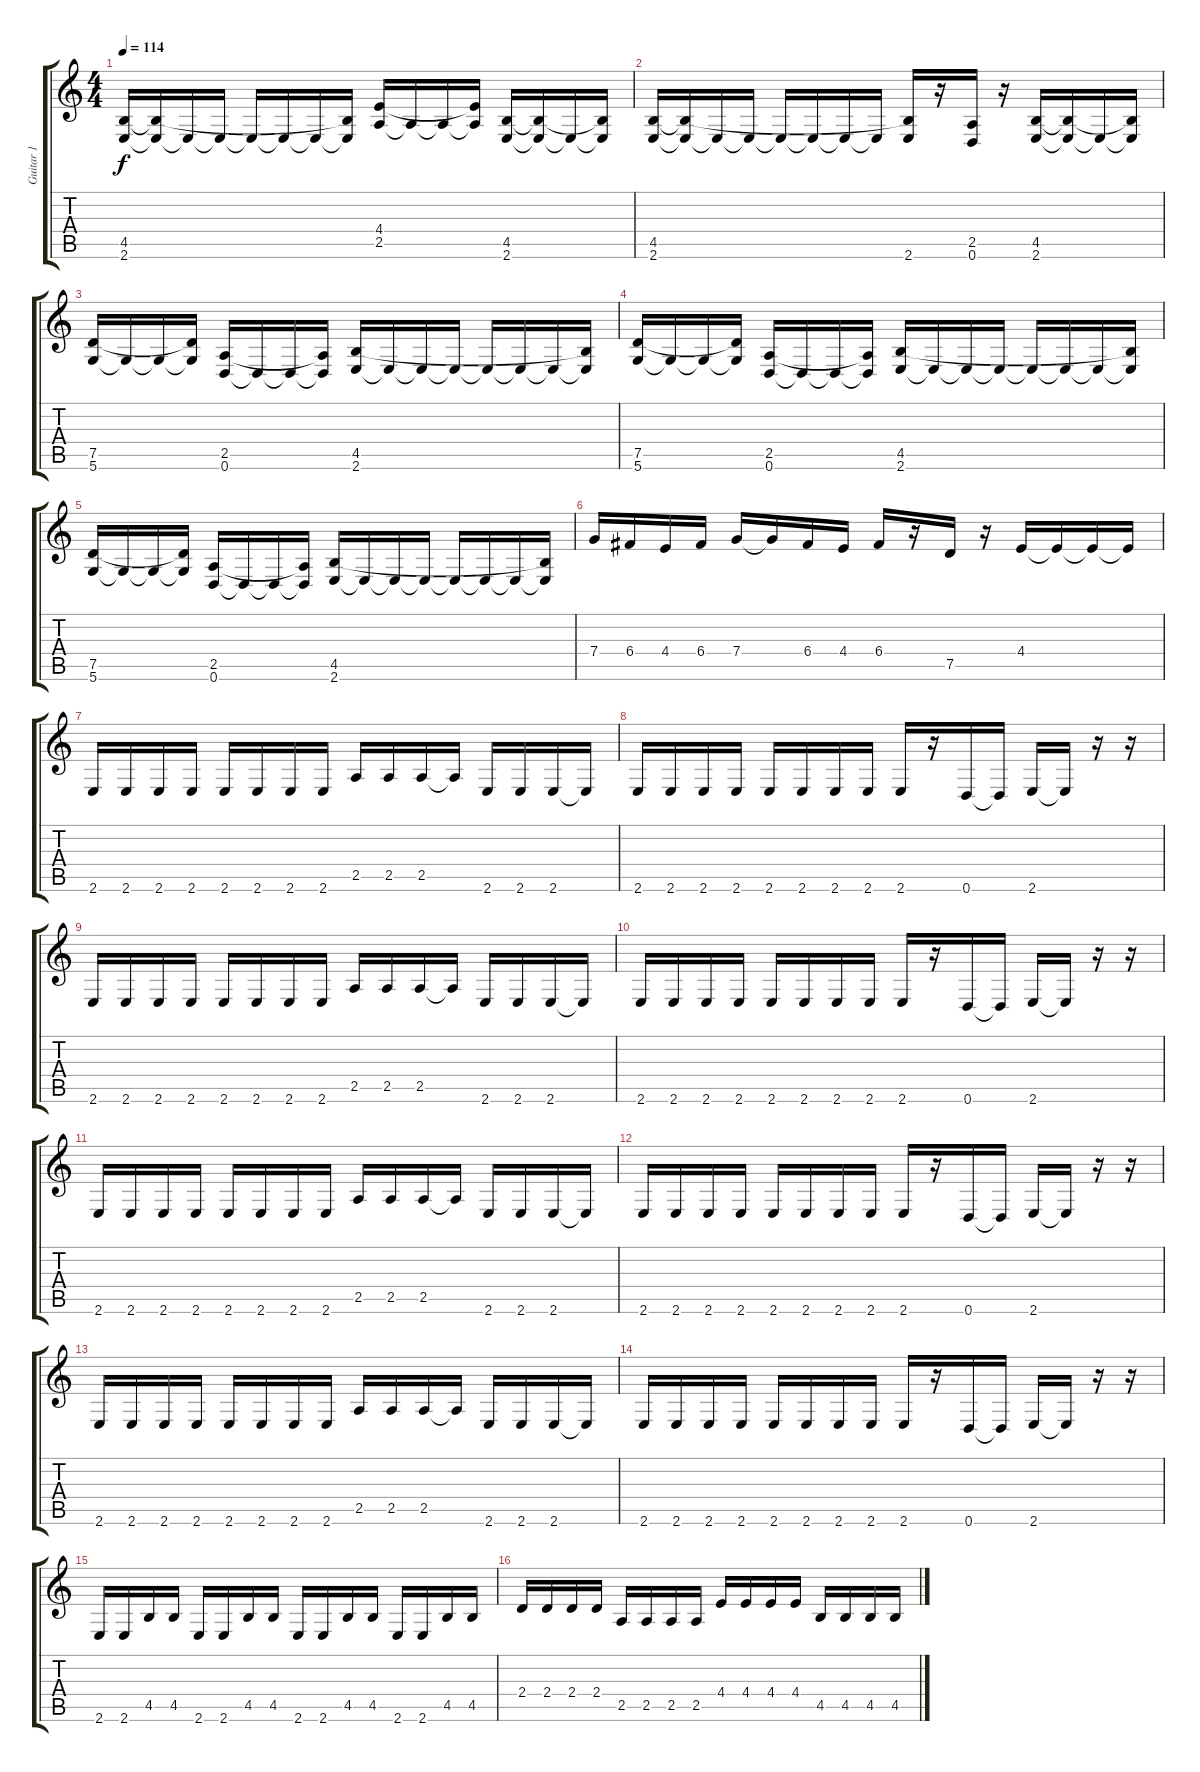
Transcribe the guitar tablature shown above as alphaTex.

\track ("Guitar 1" "Guitar 1") {instrument distortionguitar}
\staff {score tabs}
\tuning (D4 A3 F3 C3 G2 D2) {hide}
\ts (4 4)
\tempo 114
\clef g2
\ks c
(4.5 2.6).16{dy f} (4.5{t} 2.6{t}).16 2.6{t}.16 2.6{t}.16 2.6{t}.16 2.6{t}.16 2.6{t}.16 (4.5{t} 2.6{t}).16 (4.4 2.5).16 2.5{t}.16 2.5{t}.16 (4.4{t} 2.5{t}).16 (4.5 2.6).16 (4.5{t} 2.6{t}).16 2.6{t}.16 (4.5{t} 2.6{t}).16 |
(4.5 2.6).16 (4.5{t} 2.6{t}).16 2.6{t}.16 2.6{t}.16 2.6{t}.16 2.6{t}.16 2.6{t}.16 2.6{t}.16 (4.5{t} 2.6).16 r.16 (2.5 0.6).16 r.16 (4.5 2.6).16 (4.5{t} 2.6{t}).16 2.6{t}.16 (4.5{t} 2.6{t}).16 |
(7.5 5.6).16 5.6{t}.16 5.6{t}.16 (7.5{t} 5.6{t}).16 (2.5 0.6).16 0.6{t}.16 0.6{t}.16 (2.5{t} 0.6{t}).16 (4.5 2.6).16 2.6{t}.16 2.6{t}.16 2.6{t}.16 2.6{t}.16 2.6{t}.16 2.6{t}.16 (4.5{t} 2.6{t}).16 |
(7.5 5.6).16 5.6{t}.16 5.6{t}.16 (7.5{t} 5.6{t}).16 (2.5 0.6).16 0.6{t}.16 0.6{t}.16 (2.5{t} 0.6{t}).16 (4.5 2.6).16 2.6{t}.16 2.6{t}.16 2.6{t}.16 2.6{t}.16 2.6{t}.16 2.6{t}.16 (4.5{t} 2.6{t}).16 |
(7.5 5.6).16 5.6{t}.16 5.6{t}.16 (7.5{t} 5.6{t}).16 (2.5 0.6).16 0.6{t}.16 0.6{t}.16 (2.5{t} 0.6{t}).16 (4.5 2.6).16 2.6{t}.16 2.6{t}.16 2.6{t}.16 2.6{t}.16 2.6{t}.16 2.6{t}.16 (4.5{t} 2.6{t}).16 |
7.4.16 6.4.16 4.4.16 6.4.16 7.4.16 7.4{t}.16 6.4.16 4.4.16 6.4.16 r.16 7.5.16 r.16 4.4.16 4.4{t}.16 4.4{t}.16 4.4{t}.16 |
2.6.16 2.6.16 2.6.16 2.6.16 2.6.16 2.6.16 2.6.16 2.6.16 2.5.16 2.5.16 2.5.16 2.5{t}.16 2.6.16 2.6.16 2.6.16 2.6{t}.16 |
2.6.16 2.6.16 2.6.16 2.6.16 2.6.16 2.6.16 2.6.16 2.6.16 2.6.16 r.16 0.6.16 0.6{t}.16 2.6.16 2.6{t}.16 r.16 r.16 |
2.6.16 2.6.16 2.6.16 2.6.16 2.6.16 2.6.16 2.6.16 2.6.16 2.5.16 2.5.16 2.5.16 2.5{t}.16 2.6.16 2.6.16 2.6.16 2.6{t}.16 |
2.6.16 2.6.16 2.6.16 2.6.16 2.6.16 2.6.16 2.6.16 2.6.16 2.6.16 r.16 0.6.16 0.6{t}.16 2.6.16 2.6{t}.16 r.16 r.16 |
2.6.16 2.6.16 2.6.16 2.6.16 2.6.16 2.6.16 2.6.16 2.6.16 2.5.16 2.5.16 2.5.16 2.5{t}.16 2.6.16 2.6.16 2.6.16 2.6{t}.16 |
2.6.16 2.6.16 2.6.16 2.6.16 2.6.16 2.6.16 2.6.16 2.6.16 2.6.16 r.16 0.6.16 0.6{t}.16 2.6.16 2.6{t}.16 r.16 r.16 |
2.6.16 2.6.16 2.6.16 2.6.16 2.6.16 2.6.16 2.6.16 2.6.16 2.5.16 2.5.16 2.5.16 2.5{t}.16 2.6.16 2.6.16 2.6.16 2.6{t}.16 |
2.6.16 2.6.16 2.6.16 2.6.16 2.6.16 2.6.16 2.6.16 2.6.16 2.6.16 r.16 0.6.16 0.6{t}.16 2.6.16 2.6{t}.16 r.16 r.16 |
2.6.16 2.6.16 4.5.16 4.5.16 2.6.16 2.6.16 4.5.16 4.5.16 2.6.16 2.6.16 4.5.16 4.5.16 2.6.16 2.6.16 4.5.16 4.5.16 |
2.4.16 2.4.16 2.4.16 2.4.16 2.5.16 2.5.16 2.5.16 2.5.16 4.4.16 4.4.16 4.4.16 4.4.16 4.5.16 4.5.16 4.5.16 4.5.16
